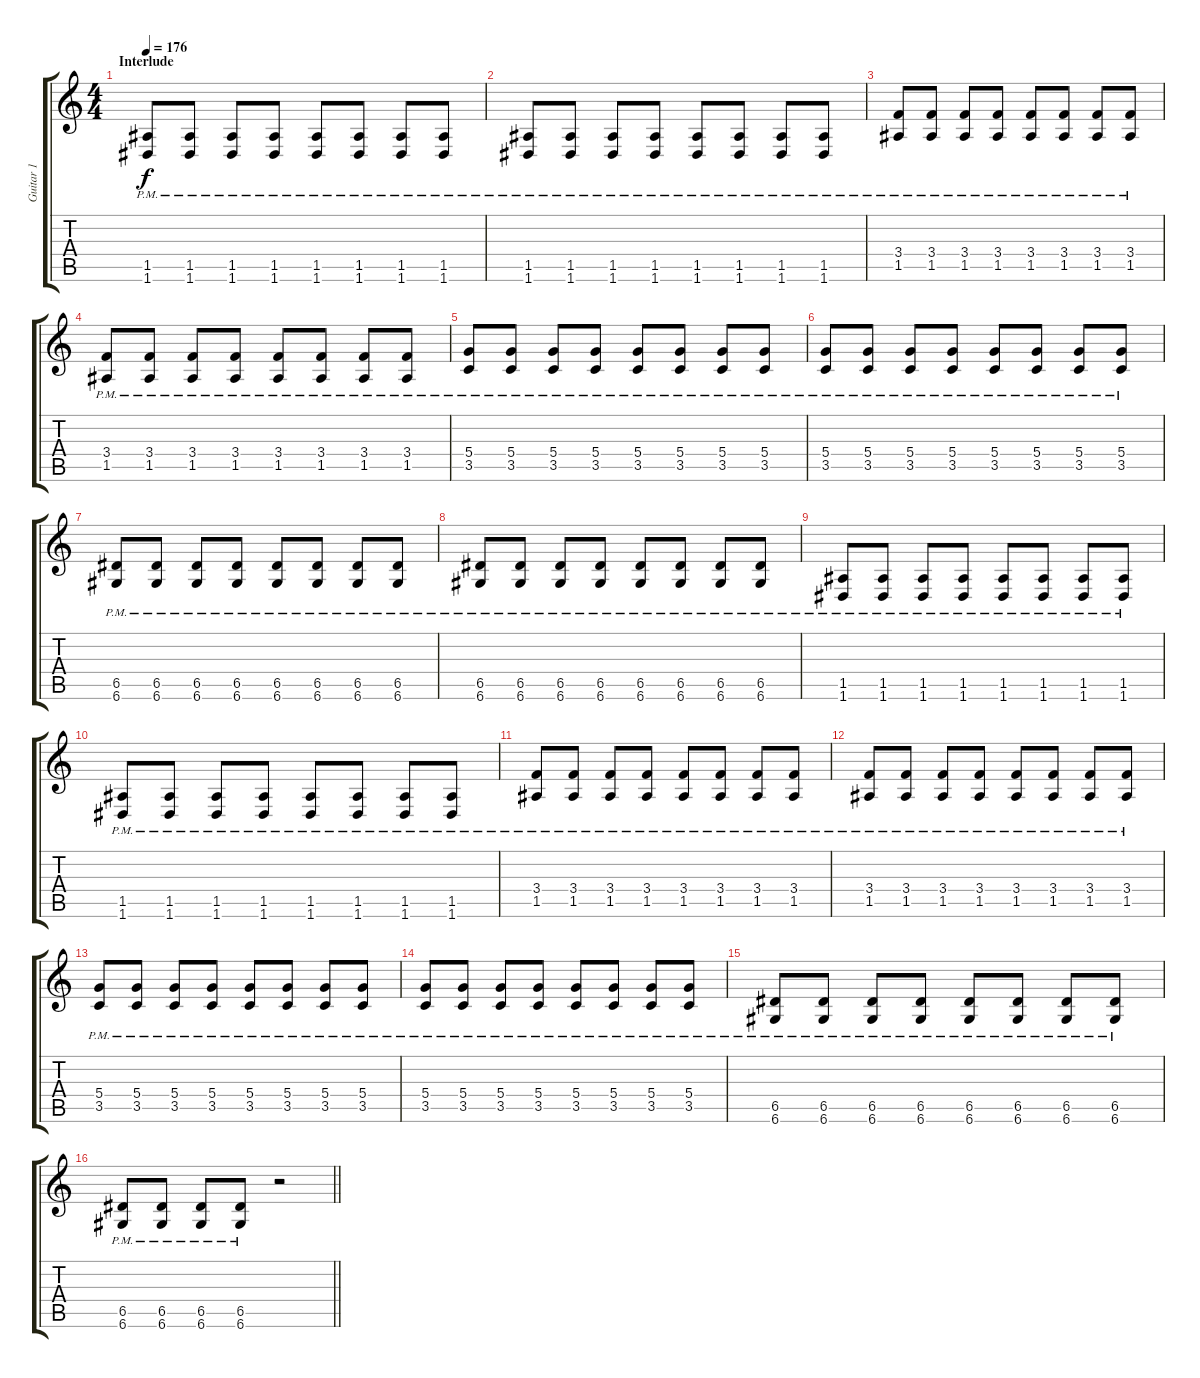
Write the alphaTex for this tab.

\track ("Guitar 1" "Guitar 1") {instrument distortionguitar}
\staff {score tabs}
\tuning (E4 B3 G3 D3 A2 D2) {hide}
\ts (4 4)
\section ("" "Interlude")
\tempo 176
\clef g2
\ks c
(1.5{pm} 1.6{pm}).8{dy f} (1.5{pm} 1.6{pm}).8 (1.5{pm} 1.6{pm}).8 (1.5{pm} 1.6{pm}).8 (1.5{pm} 1.6{pm}).8 (1.5{pm} 1.6{pm}).8 (1.5{pm} 1.6{pm}).8 (1.5{pm} 1.6{pm}).8 |
(1.5{pm} 1.6{pm}).8 (1.5{pm} 1.6{pm}).8 (1.5{pm} 1.6{pm}).8 (1.5{pm} 1.6{pm}).8 (1.5{pm} 1.6{pm}).8 (1.5{pm} 1.6{pm}).8 (1.5{pm} 1.6{pm}).8 (1.5{pm} 1.6{pm}).8 |
(3.4{pm} 1.5{pm}).8 (3.4{pm} 1.5{pm}).8 (3.4{pm} 1.5{pm}).8 (3.4{pm} 1.5{pm}).8 (3.4{pm} 1.5{pm}).8 (3.4{pm} 1.5{pm}).8 (3.4{pm} 1.5{pm}).8 (3.4{pm} 1.5{pm}).8 |
(3.4{pm} 1.5{pm}).8 (3.4{pm} 1.5{pm}).8 (3.4{pm} 1.5{pm}).8 (3.4{pm} 1.5{pm}).8 (3.4{pm} 1.5{pm}).8 (3.4{pm} 1.5{pm}).8 (3.4{pm} 1.5{pm}).8 (3.4{pm} 1.5{pm}).8 |
(5.4{pm} 3.5{pm}).8 (5.4{pm} 3.5{pm}).8 (5.4{pm} 3.5{pm}).8 (5.4{pm} 3.5{pm}).8 (5.4{pm} 3.5{pm}).8 (5.4{pm} 3.5{pm}).8 (5.4{pm} 3.5{pm}).8 (5.4{pm} 3.5{pm}).8 |
(5.4{pm} 3.5{pm}).8 (5.4{pm} 3.5{pm}).8 (5.4{pm} 3.5{pm}).8 (5.4{pm} 3.5{pm}).8 (5.4{pm} 3.5{pm}).8 (5.4{pm} 3.5{pm}).8 (5.4{pm} 3.5{pm}).8 (5.4{pm} 3.5{pm}).8 |
(6.5{pm} 6.6{pm}).8 (6.5{pm} 6.6{pm}).8 (6.5{pm} 6.6{pm}).8 (6.5{pm} 6.6{pm}).8 (6.5{pm} 6.6{pm}).8 (6.5{pm} 6.6{pm}).8 (6.5{pm} 6.6{pm}).8 (6.5{pm} 6.6{pm}).8 |
(6.5{pm} 6.6{pm}).8 (6.5{pm} 6.6{pm}).8 (6.5{pm} 6.6{pm}).8 (6.5{pm} 6.6{pm}).8 (6.5{pm} 6.6{pm}).8 (6.5{pm} 6.6{pm}).8 (6.5{pm} 6.6{pm}).8 (6.5{pm} 6.6{pm}).8 |
(1.5{pm} 1.6{pm}).8 (1.5{pm} 1.6{pm}).8 (1.5{pm} 1.6{pm}).8 (1.5{pm} 1.6{pm}).8 (1.5{pm} 1.6{pm}).8 (1.5{pm} 1.6{pm}).8 (1.5{pm} 1.6{pm}).8 (1.5{pm} 1.6{pm}).8 |
(1.5{pm} 1.6{pm}).8 (1.5{pm} 1.6{pm}).8 (1.5{pm} 1.6{pm}).8 (1.5{pm} 1.6{pm}).8 (1.5{pm} 1.6{pm}).8 (1.5{pm} 1.6{pm}).8 (1.5{pm} 1.6{pm}).8 (1.5{pm} 1.6{pm}).8 |
(3.4{pm} 1.5{pm}).8 (3.4{pm} 1.5{pm}).8 (3.4{pm} 1.5{pm}).8 (3.4{pm} 1.5{pm}).8 (3.4{pm} 1.5{pm}).8 (3.4{pm} 1.5{pm}).8 (3.4{pm} 1.5{pm}).8 (3.4{pm} 1.5{pm}).8 |
(3.4{pm} 1.5{pm}).8 (3.4{pm} 1.5{pm}).8 (3.4{pm} 1.5{pm}).8 (3.4{pm} 1.5{pm}).8 (3.4{pm} 1.5{pm}).8 (3.4{pm} 1.5{pm}).8 (3.4{pm} 1.5{pm}).8 (3.4{pm} 1.5{pm}).8 |
(5.4{pm} 3.5{pm}).8 (5.4{pm} 3.5{pm}).8 (5.4{pm} 3.5{pm}).8 (5.4{pm} 3.5{pm}).8 (5.4{pm} 3.5{pm}).8 (5.4{pm} 3.5{pm}).8 (5.4{pm} 3.5{pm}).8 (5.4{pm} 3.5{pm}).8 |
(5.4{pm} 3.5{pm}).8 (5.4{pm} 3.5{pm}).8 (5.4{pm} 3.5{pm}).8 (5.4{pm} 3.5{pm}).8 (5.4{pm} 3.5{pm}).8 (5.4{pm} 3.5{pm}).8 (5.4{pm} 3.5{pm}).8 (5.4{pm} 3.5{pm}).8 |
(6.5{pm} 6.6{pm}).8 (6.5{pm} 6.6{pm}).8 (6.5{pm} 6.6{pm}).8 (6.5{pm} 6.6{pm}).8 (6.5{pm} 6.6{pm}).8 (6.5{pm} 6.6{pm}).8 (6.5{pm} 6.6{pm}).8 (6.5{pm} 6.6{pm}).8 |
\barLineRight lightlight
(6.5{pm} 6.6{pm}).8 (6.5{pm} 6.6{pm}).8 (6.5{pm} 6.6{pm}).8 (6.5{pm} 6.6{pm}).8 r.2
